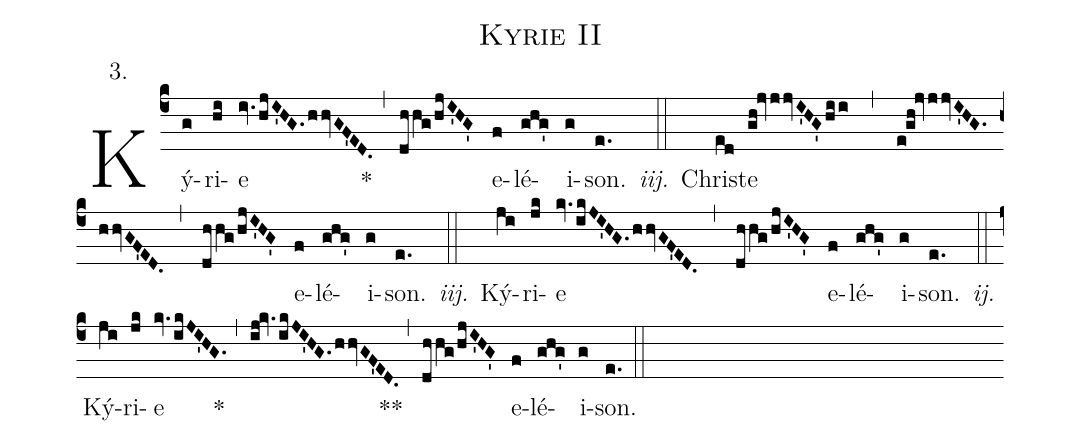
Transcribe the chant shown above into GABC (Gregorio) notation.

name: Kyrie II;
mode: 3;
annotation: 3.;
%%
(c4) Ký(g)ri(hi)e(iv.hjI'HG.hhvGF'ED.) *(,) (dhhg/hjI'HG') e(f)lé(ghg')i(g)son.(e.) <i>iij.</i>(::)

Chri(ed)ste(gh!jvjjvI'HG'hii,e!gh!jvjjvI'HG.hhvGF'ED.,dhhg/hjI'HG') e(f)lé(ghg')i(g)son.(e.) <i>iij.</i>(::)

Ký(ji)ri(jk)e(kv.ikJI'HG.hhvGF'ED.,dhhg/hjI'HG') e(f)lé(ghg')i(g)son.(e.) <i>ij.</i>(::)

Ký(ji)ri(jk)e(kv.ikJI'HG.) *(,) (ij!kv.ikJI'HG./hhvGF'ED.) **(,) (dhhg/hjI'HG') e(f)lé(ghg')i(g)son.(e.) (::)
